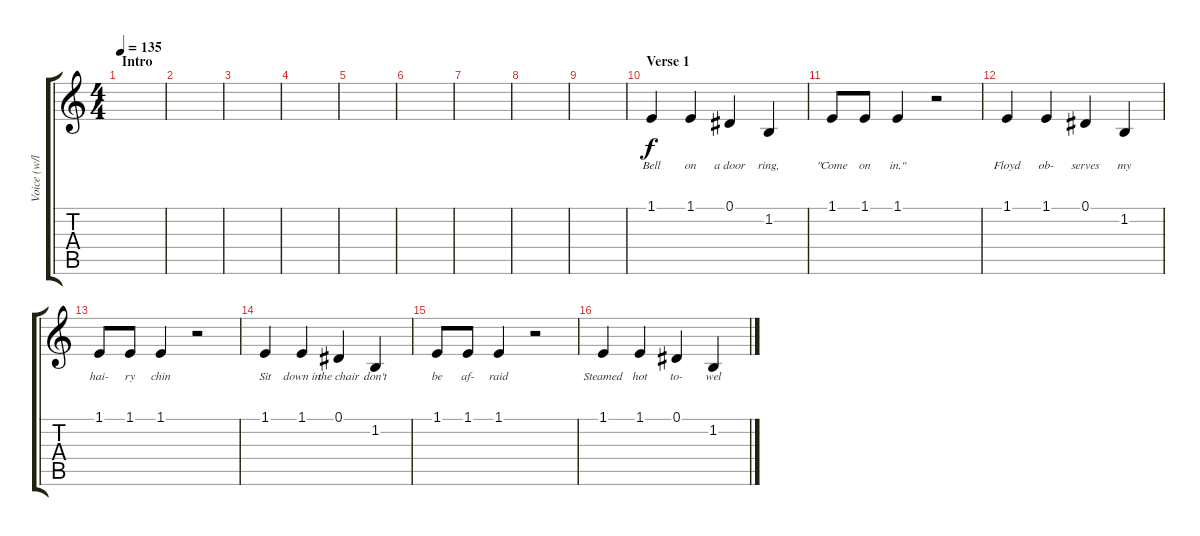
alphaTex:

\track ("Voice (w/lyrix)" "Voice (w/l") {instrument tenorsax}
\staff {score tabs}
\tuning (Eb4 Bb3 Gb3 Db3 Ab2 Eb2) {hide}
\ts (4 4)
\section ("" "Intro")
\tempo 135
\clef g2
\ks c
|
|
|
|
|
|
|
|
|
\section ("" "Verse 1")
1.1.4{lyrics (0 "Bell") lyrics (1 "") lyrics (2 "") lyrics (3 "") lyrics (4 "")} 1.1.4{lyrics (0 "on") lyrics (1 "") lyrics (2 "") lyrics (3 "") lyrics (4 "")} 0.1.4{lyrics (0 "a door") lyrics (1 "") lyrics (2 "") lyrics (3 "") lyrics (4 "")} 1.2.4{lyrics (0 "ring,") lyrics (1 "") lyrics (2 "") lyrics (3 "") lyrics (4 "")} |
1.1.8{lyrics (0 "\"Come") lyrics (1 "") lyrics (2 "") lyrics (3 "") lyrics (4 "")} 1.1.8{lyrics (0 "on") lyrics (1 "") lyrics (2 "") lyrics (3 "") lyrics (4 "")} 1.1.4{lyrics (0 "in.\"") lyrics (1 "") lyrics (2 "") lyrics (3 "") lyrics (4 "")} r.2 |
1.1.4{lyrics (0 "Floyd") lyrics (1 "") lyrics (2 "") lyrics (3 "") lyrics (4 "")} 1.1.4{lyrics (0 "ob-") lyrics (1 "") lyrics (2 "") lyrics (3 "") lyrics (4 "")} 0.1.4{lyrics (0 "serves") lyrics (1 "") lyrics (2 "") lyrics (3 "") lyrics (4 "")} 1.2.4{lyrics (0 "my") lyrics (1 "") lyrics (2 "") lyrics (3 "") lyrics (4 "")} |
1.1.8{lyrics (0 "hai-") lyrics (1 "") lyrics (2 "") lyrics (3 "") lyrics (4 "")} 1.1.8{lyrics (0 "ry") lyrics (1 "") lyrics (2 "") lyrics (3 "") lyrics (4 "")} 1.1.4{lyrics (0 "chin") lyrics (1 "") lyrics (2 "") lyrics (3 "") lyrics (4 "")} r.2 |
1.1.4{lyrics (0 "Sit") lyrics (1 "") lyrics (2 "") lyrics (3 "") lyrics (4 "")} 1.1.4{lyrics (0 "down in") lyrics (1 "") lyrics (2 "") lyrics (3 "") lyrics (4 "")} 0.1.4{lyrics (0 "the chair") lyrics (1 "") lyrics (2 "") lyrics (3 "") lyrics (4 "")} 1.2.4{lyrics (0 "don't") lyrics (1 "") lyrics (2 "") lyrics (3 "") lyrics (4 "")} |
1.1.8{lyrics (0 "be") lyrics (1 "") lyrics (2 "") lyrics (3 "") lyrics (4 "")} 1.1.8{lyrics (0 "af-") lyrics (1 "") lyrics (2 "") lyrics (3 "") lyrics (4 "")} 1.1.4{lyrics (0 "raid") lyrics (1 "") lyrics (2 "") lyrics (3 "") lyrics (4 "")} r.2 |
1.1.4{lyrics (0 "Steamed") lyrics (1 "") lyrics (2 "") lyrics (3 "") lyrics (4 "")} 1.1.4{lyrics (0 "hot") lyrics (1 "") lyrics (2 "") lyrics (3 "") lyrics (4 "")} 0.1.4{lyrics (0 "to-") lyrics (1 "") lyrics (2 "") lyrics (3 "") lyrics (4 "")} 1.2.4{lyrics (0 "wel") lyrics (1 "") lyrics (2 "") lyrics (3 "") lyrics (4 "")}
